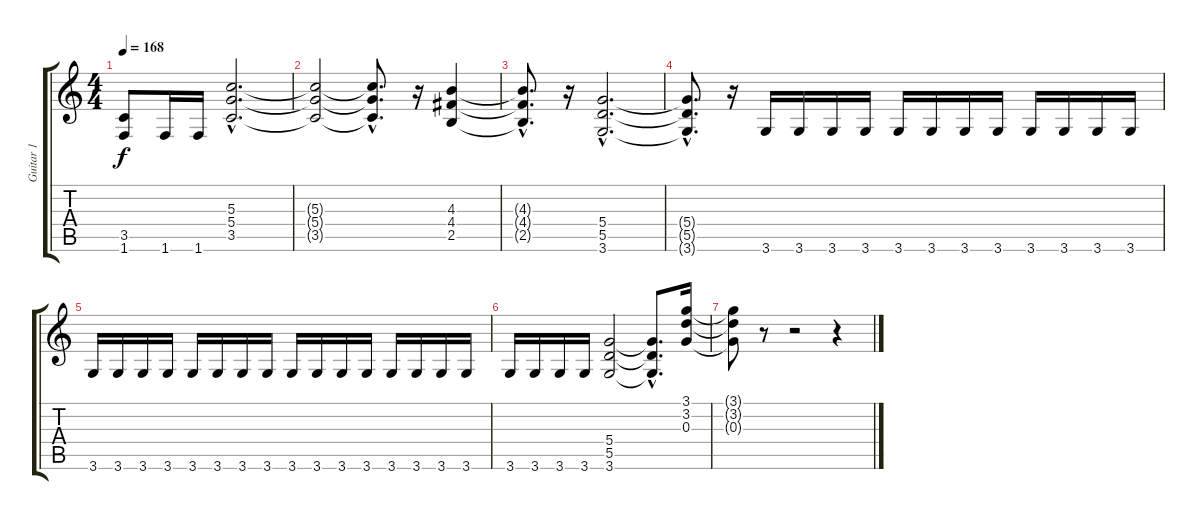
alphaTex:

\track ("Guitar 1" "Guitar 1") {instrument distortionguitar}
\staff {score tabs}
\tuning (E4 B3 G3 D3 A2 E2) {hide}
\ts (4 4)
\tempo 168
\clef g2
\ks c
(3.5 1.6).8{dy f} 1.6.16 1.6.16 (5.3{hac} 5.4{hac} 3.5{hac}).2{d} |
(5.3{t} 5.4{t} 3.5{t}).2 (5.3{hac t} 5.4{hac t} 3.5{hac t}).8{d} r.16 (4.3 4.4 2.5).4 |
(4.3{hac t} 4.4{hac t} 2.5{hac t}).8{d} r.16 (5.4{hac} 5.5{hac} 3.6{hac}).2{d} |
(5.4{hac t} 5.5{hac t} 3.6{hac t}).8{d} r.16 3.6.16 3.6.16 3.6.16 3.6.16 3.6.16 3.6.16 3.6.16 3.6.16 3.6.16 3.6.16 3.6.16 3.6.16 |
3.6.16 3.6.16 3.6.16 3.6.16 3.6.16 3.6.16 3.6.16 3.6.16 3.6.16 3.6.16 3.6.16 3.6.16 3.6.16 3.6.16 3.6.16 3.6.16 |
3.6.16 3.6.16 3.6.16 3.6.16 (5.4 5.5 3.6).2 (5.4{hac t} 5.5{hac t} 3.6{hac t}).8{d} (3.1 3.2 0.3).16 |
(3.1{t} 3.2{t} 0.3{t}).8 r.8 r.2 r.4
